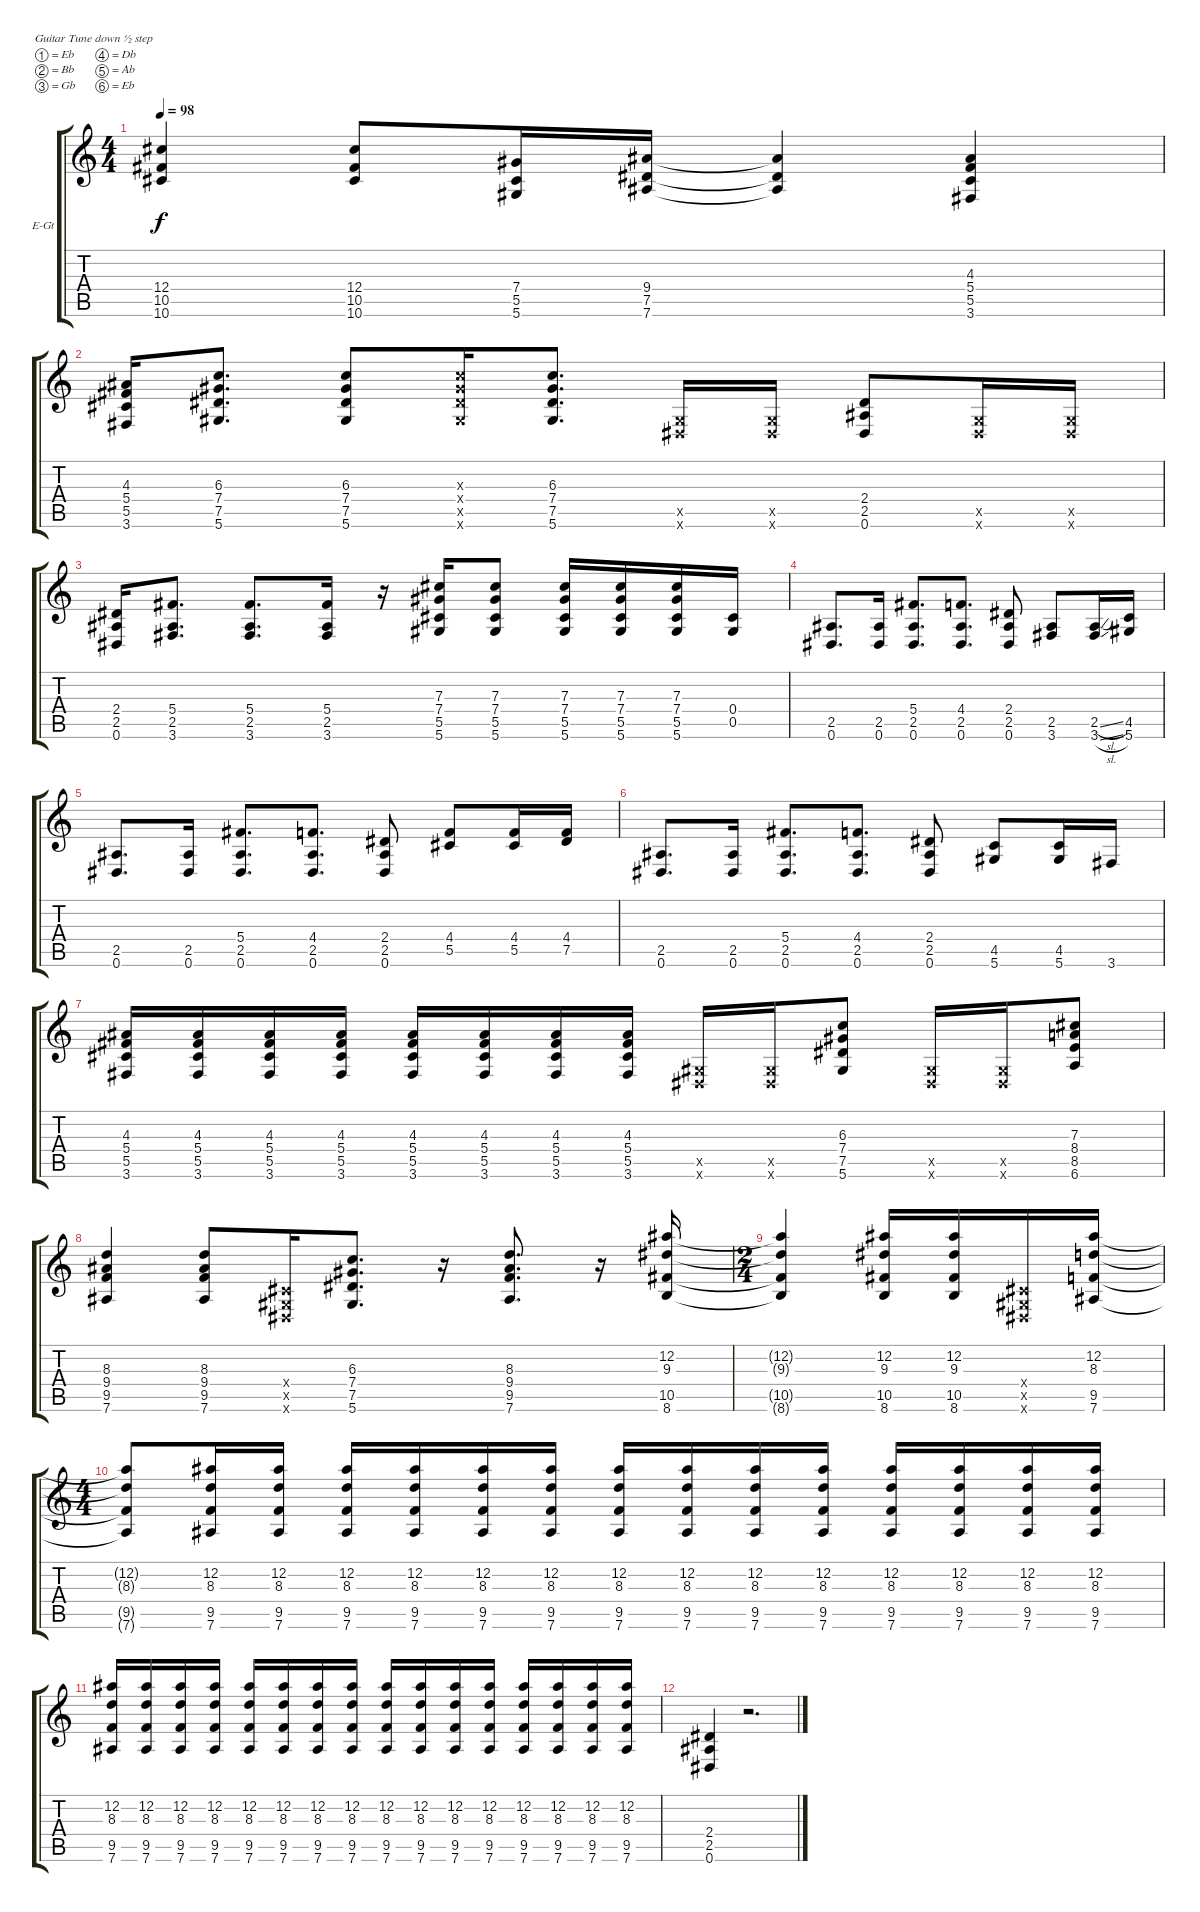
\bracketExtendMode groupsimilarinstruments
\firstSystemTrackNameOrientation horizontal
\otherSystemsTrackNameOrientation horizontal
\track ("Electric Guitar 2" "E-Gt") {instrument distortionguitar}
\staff {score tabs}
\tuning (Eb4 Bb3 Gb3 Db3 Ab2 Eb2)
\ts (4 4)
\tempo 98
\clef g2
\ks c
(10.6 10.5 12.4).4{dy f} (10.6 10.5 12.4).8 (7.4 5.5 5.6).16 (7.6 7.5 9.4).16 (7.6{t} 7.5{t} 9.4{t}).4 (3.6 5.5 5.4 4.3).4 |
(3.6 5.5 4.3 5.4).16 (5.6 7.5 6.3 7.4).8{d} (5.6 7.5 6.3 7.4).8 (7.5{x} 5.6{x} 7.4{x} 6.3{x}).16 (5.6 7.5 6.3 7.4).8{d} (0.5{x} 0.6{x}).16 (0.6{x} 0.5{x}).16 (0.6 2.5 2.4).8 (0.5{x} 0.6{x}).16 (0.6{x} 0.5{x}).16 |
(0.6 2.5 2.4).16 (3.6 2.5 5.4).8{d} (3.6 2.5 5.4).8{d} (3.6 2.5 5.4).16 r.16 (5.6 5.5 7.4 7.3).16 (5.6 5.5 7.4 7.3).8 (5.6 5.5 7.4 7.3).16 (7.3 7.4 5.5 5.6).16 (5.6 5.5 7.4 7.3).16 (0.5 0.4).16 |
(0.6 2.5).8{d} (0.6 2.5).16 (0.6 2.5 5.4).8{d} (0.6 2.5 4.4).8{d} (0.6 2.5 2.4).8 (3.6 2.5).8 (3.6{sl} 2.5{sl}).16 (5.6 4.5).16 |
(0.6 2.5).8{d} (0.6 2.5).16 (0.6 2.5 5.4).8{d} (0.6 2.5 4.4).8{d} (2.5 2.4 0.6).8 (5.5 4.4).8 (5.5 4.4).16 (7.5 4.4).16 |
(0.6 2.5).8{d} (0.6 2.5).16 (0.6 2.5 5.4).8{d} (0.6 2.5 4.4).8{d} (0.6 2.5 2.4).8 (5.6 4.5).8 (5.6 4.5).16 3.6.16 |
(3.6 5.5 5.4 4.3).16 (3.6 5.5 5.4 4.3).16 (3.6 5.5 5.4 4.3).16 (3.6 5.5 5.4 4.3).16 (3.6 5.5 5.4 4.3).16 (3.6 5.5 5.4 4.3).16 (3.6 5.5 5.4 4.3).16 (3.6 5.5 5.4 4.3).16 (0.6{x} 0.5{x}).16 (0.6{x} 0.5{x}).16 (5.6 7.5 7.4 6.3).8 (0.6{x} 0.5{x}).16 (0.6{x} 0.5{x}).16 (6.6 8.5 8.4 7.3).8 |
(7.6 9.5 9.4 8.3).4 (7.6 9.5 9.4 8.3).8 (0.6{x} 0.5{x} 0.4{x}).16 (5.6 7.5 7.4 6.3).8{d} r.16 (7.6 9.5 9.4 8.3).8{d} r.16 (8.6 10.5 9.3 12.2).16 |
\ts (2 4)
(8.6{t} 10.5{t} 9.3{t} 12.2{t}).4 (8.6 10.5 9.3 12.2).16 (8.6 10.5 9.3 12.2).16 (0.6{x} 0.5{x} 0.4{x}).16 (7.6 9.5 8.3 12.2).16 |
\ts (4 4)
(7.6{t} 9.5{t} 8.3{t} 12.2{t}).8 (7.6 9.5 8.3 12.2).16 (7.6 9.5 8.3 12.2).16 (7.6 9.5 8.3 12.2).16 (7.6 9.5 8.3 12.2).16 (7.6 9.5 8.3 12.2).16 (7.6 9.5 8.3 12.2).16 (7.6 9.5 8.3 12.2).16 (7.6 9.5 8.3 12.2).16 (7.6 9.5 8.3 12.2).16 (7.6 9.5 8.3 12.2).16 (7.6 9.5 8.3 12.2).16 (7.6 9.5 8.3 12.2).16 (7.6 9.5 8.3 12.2).16 (7.6 9.5 8.3 12.2).16 |
(7.6 9.5 8.3 12.2).16 (7.6 9.5 8.3 12.2).16 (7.6 9.5 8.3 12.2).16 (7.6 9.5 8.3 12.2).16 (7.6 9.5 8.3 12.2).16 (7.6 9.5 8.3 12.2).16 (7.6 9.5 8.3 12.2).16 (7.6 9.5 8.3 12.2).16 (7.6 9.5 8.3 12.2).16 (7.6 9.5 8.3 12.2).16 (7.6 9.5 8.3 12.2).16 (7.6 9.5 8.3 12.2).16 (7.6 9.5 8.3 12.2).16 (7.6 9.5 8.3 12.2).16 (7.6 9.5 8.3 12.2).16 (7.6 9.5 8.3 12.2).16 |
(0.6 2.5 2.4).4 r.2{d}
